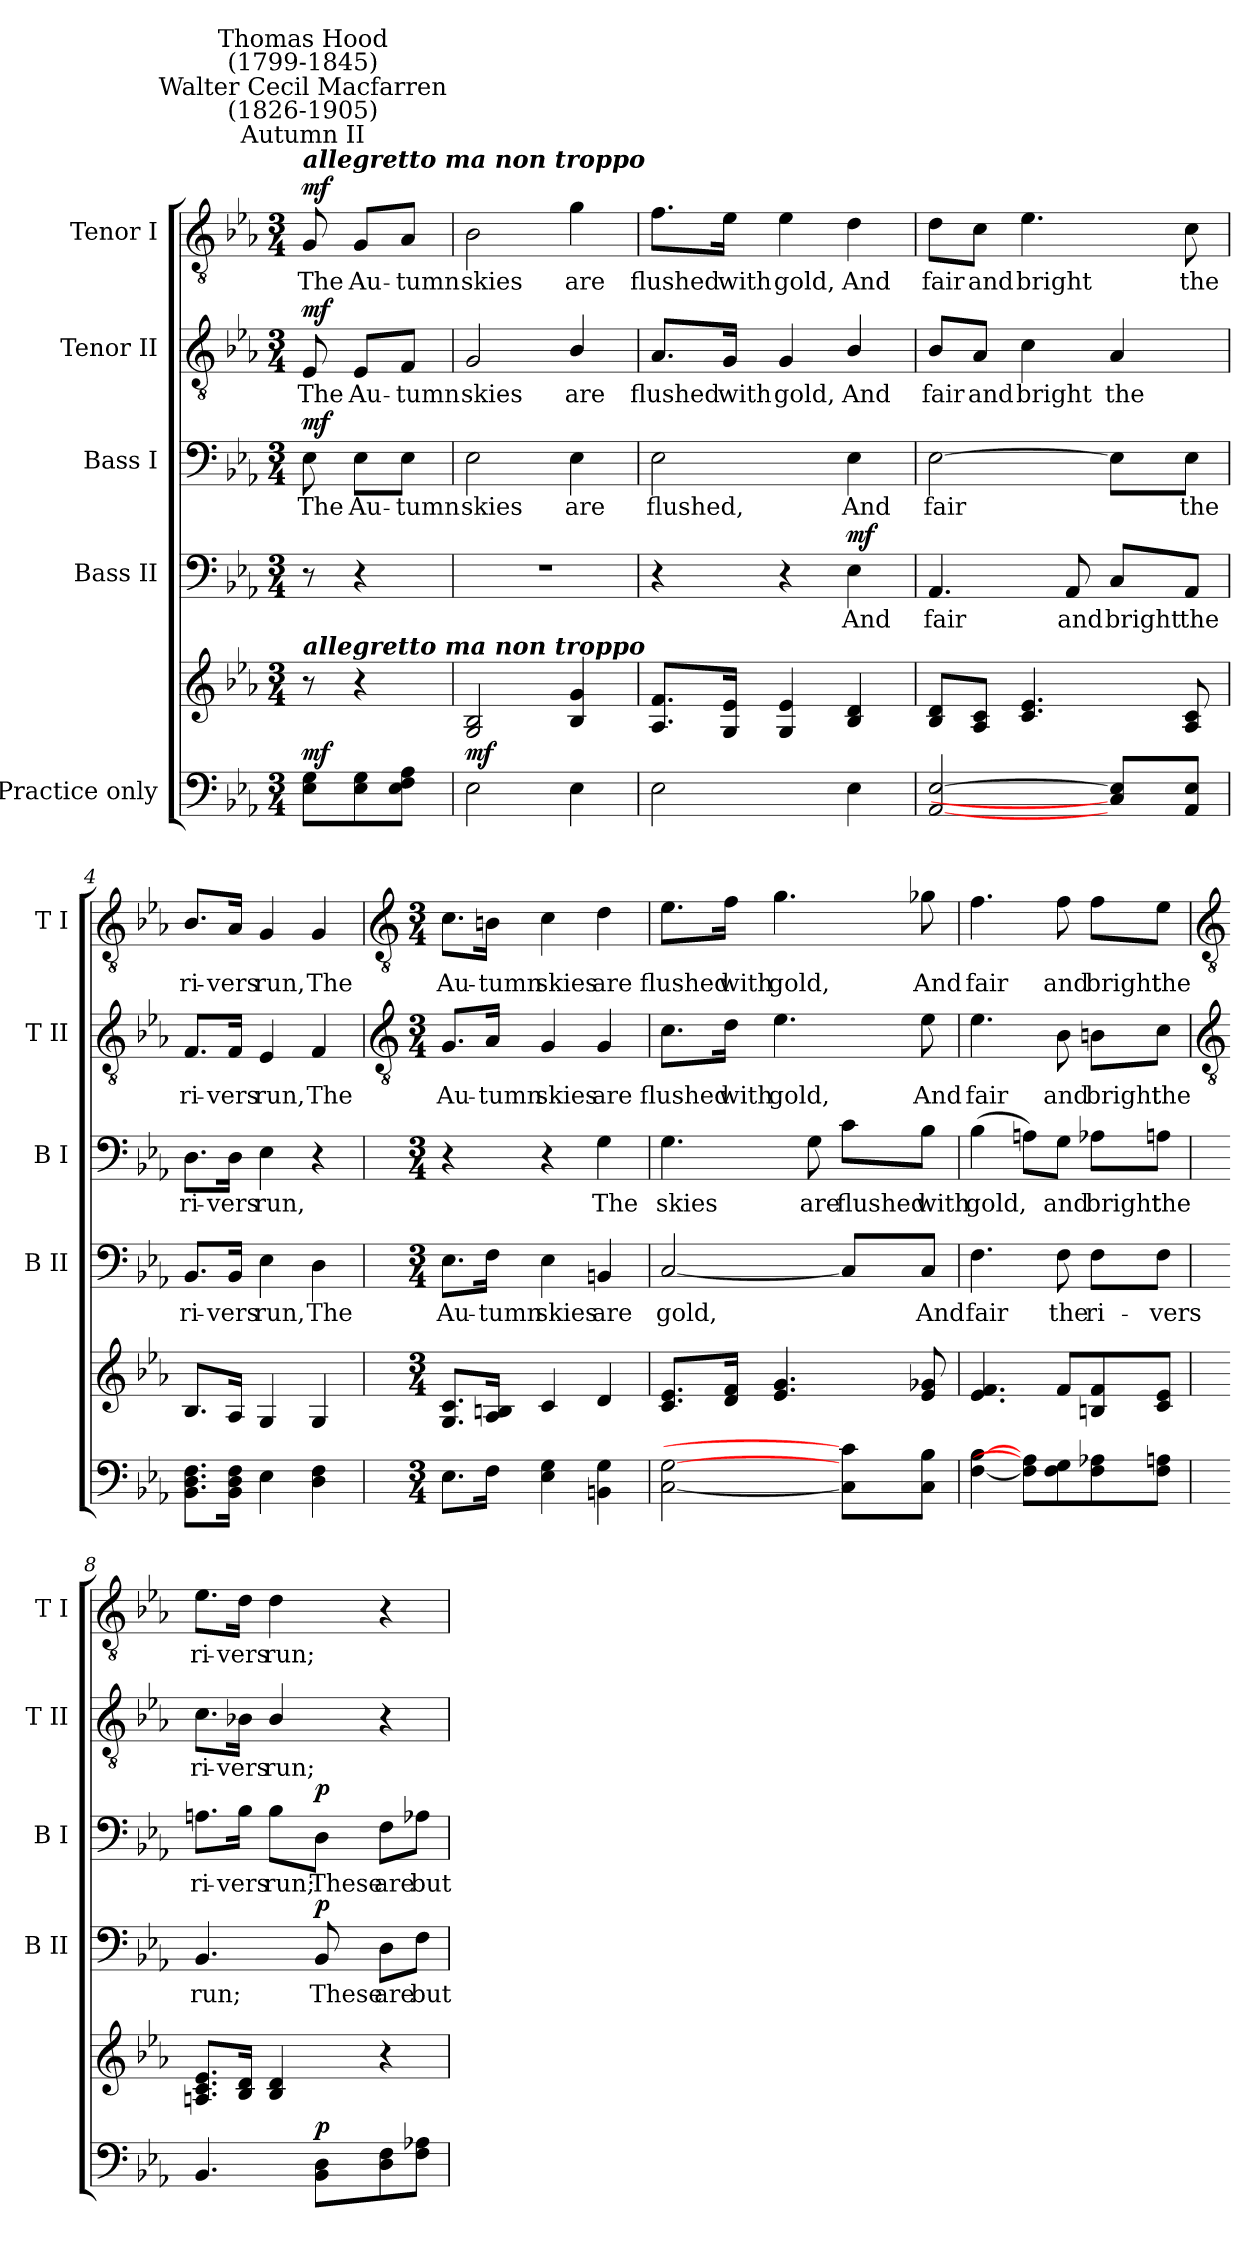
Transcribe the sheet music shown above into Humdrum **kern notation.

**kern	**kern	**dynam	**kern	**text	**dynam	**kern	**text	**dynam	**kern	**text	**dynam	**kern	**text	**dynam
*part5	*part5	*part5	*part4	*part4	*part4	*part3	*part3	*part3	*part2	*part2	*part2	*part1	*part1	*part1
*staff6	*staff5	*staff5/6	*staff4	*staff4	*staff4	*staff3	*staff3	*staff3	*staff2	*staff2	*staff2	*staff1	*staff1	*staff1
*I"Practice only	*	*	*I"Bass II	*	*	*I"Bass I	*	*	*I"Tenor II	*	*	*I"Tenor I	*	*
*	*	*	*I'B II	*	*	*I'B I	*	*	*I'T II	*	*	*I'T I	*	*
*clefF4	*clefG2	*	*clefF4	*	*	*clefF4	*	*	*clefGv2	*	*	*clefGv2	*	*
*k[b-e-a-]	*k[b-e-a-]	*	*k[b-e-a-]	*	*	*k[b-e-a-]	*	*	*k[b-e-a-]	*	*	*k[b-e-a-]	*	*
*E-:	*E-:	*	*E-:	*	*	*E-:	*	*	*E-:	*	*	*E-:	*	*
*M3/4	*M3/4	*	*M3/4	*	*	*M3/4	*	*	*M3/4	*	*	*M3/4	*	*
*MM84	*MM84	*	*MM84	*	*	*MM84	*	*	*MM84	*	*	*MM84	*	*
=	=	=	=	=	=	=	=	=	=	=	=	=	=	=
!	!	!	!	!	!	!	!	!	!	!	!	!LO:TX:a:Bi:t=allegretto ma non troppo	!	!
!	!	!	!	!	!	!	!	!	!	!	!	!LO:TX:a:cj:t=Autumn II	!	!
!	!	!	!	!	!	!	!	!	!	!	!	!LO:TX:a:cj:t=Walter Cecil Macfarren\n(1826-1905)	!	!
!	!	!	!	!	!	!	!	!	!	!	!	!LO:TX:a:cj:t=Thomas Hood\n(1799-1845)	!	!
!	!LO:TX:a:Bi:t=allegretto ma non troppo	!	!	!	!	!	!	!	!	!	!	!	!	!
!	!	!LO:DY:a=2	!	!	!	!	!LO:LY:b	!LO:DY:b	!	!LO:LY:b	!LO:DY:b	!	!LO:LY:b	!LO:DY:b
8E- 8GL	8r	mf	8r	.	.	8E-	The	mf	8E-	The	mf	8G	The	mf
!	!	!	!	!	!	!	!LO:LY:b	!	!	!LO:LY:b	!	!	!LO:LY:b	!
8E- 8G	4r	.	4r	.	.	8E-\L	Au-	.	8E-/L	Au-	.	8G/L	Au-	.
!	!	!	!	!	!	!	!LO:LY:b	!	!	!LO:LY:b	!	!	!LO:LY:b	!
8E- 8F 8A-J	.	.	.	.	.	8E-\J	-tumn	.	8F/J	-tumn	.	8A-/J	-tumn	.
=1	=1	=1	=1	=1	=1	=1	=1	=1	=1	=1	=1	=1	=1	=1
!	!	!LO:DY:b	!LO:N:vis=1	!	!	!	!LO:LY:b	!	!	!LO:LY:b	!	!	!LO:LY:b	!
2E-	2G 2B-	mf	2.r	.	.	2E-	skies	.	2G	skies	.	2B-	skies	.
!	!	!	!	!	!	!	!LO:LY:b	!	!	!LO:LY:b	!	!	!LO:LY:b	!
4E-	4B- 4g	.	.	.	.	4E-	are	.	4B-/	are	.	4g	are	.
=2	=2	=2	=2	=2	=2	=2	=2	=2	=2	=2	=2	=2	=2	=2
!	!	!	!	!	!	!	!LO:LY:b	!	!	!LO:LY:b	!	!	!LO:LY:b	!
2E-	8.A- 8.fL	.	4r	.	.	2E-	flushed,	.	8.A-/L	flushed	.	8.f\L	flushed	.
!	!	!	!	!	!	!	!	!	!	!LO:LY:b	!	!	!LO:LY:b	!
.	16G 16e-J	.	.	.	.	.	.	.	16G/Jk	with	.	16e-\Jk	with	.
!	!	!	!	!	!	!	!	!	!	!LO:LY:b	!	!	!LO:LY:b	!
.	4G 4e-	.	4r	.	.	.	.	.	4G	gold,	.	4e-	gold,	.
!	!	!	!	!LO:LY:b	!LO:DY:b	!	!LO:LY:b	!	!	!LO:LY:b	!	!	!LO:LY:b	!
4E-	4B- 4d	.	4E-	And	mf	4E-	And	.	4B-/	And	.	4d	And	.
=3	=3	=3	=3	=3	=3	=3	=3	=3	=3	=3	=3	=3	=3	=3
!	!	!	!	!LO:LY:b	!	!	!LO:LY:b	!	!	!LO:LY:b	!	!	!LO:LY:b	!
[2AA- [2E-	8B- 8dL	.	4.AA-	fair	.	[2E-	fair	.	8B-/L	fair	.	8d\L	fair	.
!	!	!	!	!	!	!	!	!	!	!LO:LY:b	!	!	!LO:LY:b	!
.	8A- 8cJ	.	.	.	.	.	.	.	8A-/J	and	.	8c\J	and	.
!	!	!	!	!	!	!	!	!	!	!LO:LY:b	!	!	!LO:LY:b	!
.	4.c 4.e-	.	.	.	.	.	.	.	4c	bright	.	4.e-	bright	.
!	!	!	!	!LO:LY:b	!	!	!	!	!	!	!	!	!	!
.	.	.	8AA-	and	.	.	.	.	.	.	.	.	.	.
!	!	!	!	!LO:LY:b	!	!	!	!	!	!LO:LY:b	!	!	!	!
8C] 8E-]L	.	.	8C/L	bright	.	8E-\L]	.	.	4A-	the	.	.	.	.
!	!	!	!	!LO:LY:b	!	!	!LO:LY:b	!	!	!	!	!	!LO:LY:b	!
8AA- 8E-J	8A- 8c	.	8AA-/J	the	.	8E-\J	the	.	.	.	.	8c	the	.
=4	=4	=4	=4	=4	=4	=4	=4	=4	=4	=4	=4	=4	=4	=4
!	!	!	!	!LO:LY:b	!	!	!LO:LY:b	!	!	!LO:LY:b	!	!	!LO:LY:b	!
8.BB- 8.D 8.FL	8.B-/L	.	8.BB-/L	ri-	.	8.D\L	ri-	.	8.F/L	ri-	.	8.B-/L	ri-	.
!	!	!	!	!LO:LY:b	!	!	!LO:LY:b	!	!	!LO:LY:b	!	!	!LO:LY:b	!
16BB- 16D 16FJ	16A-J	.	16BB-/Jk	-vers	.	16D\Jk	-vers	.	16F/Jk	-vers	.	16A-/Jk	-vers	.
!	!	!	!	!LO:LY:b	!	!	!LO:LY:b	!	!	!LO:LY:b	!	!	!LO:LY:b	!
4E-	4G	.	4E-	run,	.	4E-	run,	.	4E-	run,	.	4G	run,	.
!	!	!	!	!LO:LY:b	!	!	!	!	!	!LO:LY:b	!	!	!LO:LY:b	!
4D 4F	4G	.	4D	The	.	4r	.	.	4F	The	.	4G	The	.
!!LO:LB:g=z
=5	=5	=5	=5	=5	=5	=5	=5	=5	=5	=5	=5	=5	=5	=5
*	*	*	*	*	*	*	*	*	*clefGv2	*	*	*clefGv2	*	*
*M3/4	*M3/4	*	*M3/4	*	*	*M3/4	*	*	*M3/4	*	*	*M3/4	*	*
!	!	!	!	!LO:LY:b	!	!	!	!	!	!LO:LY:b	!	!	!LO:LY:b	!
8.E-L	8.G 8.cL	.	8.E-\L	Au-	.	4r	.	.	8.G/L	Au-	.	8.c\L	Au-	.
!	!	!	!	!LO:LY:b	!	!	!	!	!	!LO:LY:b	!	!	!LO:LY:b	!
16FJ	16A- 16BnJ	.	16F\Jk	-tumn	.	.	.	.	16A-/Jk	-tumn	.	16Bn\Jk	-tumn	.
!	!	!	!	!LO:LY:b	!	!	!	!	!	!LO:LY:b	!	!	!LO:LY:b	!
4E- 4G	4c	.	4E-	skies	.	4r	.	.	4G	skies	.	4c	skies	.
!	!	!	!	!LO:LY:b	!	!	!LO:LY:b	!	!	!LO:LY:b	!	!	!LO:LY:b	!
4BBn 4G	4d	.	4BBn	are	.	4G	The	.	4G	are	.	4d	are	.
=6	=6	=6	=6	=6	=6	=6	=6	=6	=6	=6	=6	=6	=6	=6
!	!	!	!	!LO:LY:b	!	!	!LO:LY:b	!	!	!LO:LY:b	!	!	!LO:LY:b	!
[2C [2G	8.c 8.e-L	.	[2C	gold,	.	4.G	skies	.	8.c\L	flushed	.	8.e-\L	flushed	.
!	!	!	!	!	!	!	!	!	!	!LO:LY:b	!	!	!LO:LY:b	!
.	16d 16fJ	.	.	.	.	.	.	.	16d\Jk	with	.	16f\Jk	with	.
!	!	!	!	!	!	!	!	!	!	!LO:LY:b	!	!	!LO:LY:b	!
.	4.e- 4.g	.	.	.	.	.	.	.	4.e-	gold,	.	4.g	gold,	.
!	!	!	!	!	!	!	!LO:LY:b	!	!	!	!	!	!	!
.	.	.	.	.	.	8G	are	.	.	.	.	.	.	.
!	!	!	!	!	!	!	!LO:LY:b	!	!	!	!	!	!	!
8C] 8c]L	.	.	8C/L]	.	.	8c\L	flushed	.	.	.	.	.	.	.
!	!	!	!	!LO:LY:b	!	!	!LO:LY:b	!	!	!LO:LY:b	!	!	!LO:LY:b	!
8C 8B-J	8e- 8g-X	.	8C/J	And	.	8B-\J	with	.	8e-	And	.	8g-X	And	.
=7	=7	=7	=7	=7	=7	=7	=7	=7	=7	=7	=7	=7	=7	=7
!	!	!	!	!LO:LY:b	!	!	!LO:LY:b	!	!	!LO:LY:b	!	!	!LO:LY:b	!
[4F [4B-	4.e- 4.f	.	4.F	fair	.	(>4B-	gold,	.	4.e-	fair	.	4.f	fair	.
8F] 8A]L	.	.	.	.	.	8An\L)	.	.	.	.	.	.	.	.
!	!	!	!	!LO:LY:b	!	!	!LO:LY:b	!	!	!LO:LY:b	!	!	!LO:LY:b	!
8F 8G	8fL	.	8F	the	.	8G\J	and	.	8B-	and	.	8f	and	.
!	!	!	!	!LO:LY:b	!	!	!LO:LY:b	!	!	!LO:LY:b	!	!	!LO:LY:b	!
8F 8A-X	8Bn 8f	.	8F\L	ri-	.	8A-X\L	bright	.	8Bn\L	bright	.	8f\L	bright	.
!	!	!	!	!LO:LY:b	!	!	!LO:LY:b	!	!	!LO:LY:b	!	!	!LO:LY:b	!
8F 8AnJ	8c 8e-J	.	8F\J	-vers	.	8An\J	the	.	8c\J	the	.	8e-\J	the	.
!!LO:LB:g=z
=8	=8	=8	=8	=8	=8	=8	=8	=8	=8	=8	=8	=8	=8	=8
*	*	*	*	*	*	*	*	*	*clefGv2	*	*	*clefGv2	*	*
!	!	!	!	!LO:LY:b	!	!	!LO:LY:b	!	!	!LO:LY:b	!	!	!LO:LY:b	!
4.BB-	8.An 8.c 8.e-L	.	4.BB-	run;	.	8.An\L	ri-	.	8.c\L	ri-	.	8.e-\L	ri-	.
!	!	!	!	!	!	!	!LO:LY:b	!	!	!LO:LY:b	!	!	!LO:LY:b	!
.	16B- 16dJ	.	.	.	.	16B-\Jk	-vers	.	16B-X\Jk	-vers	.	16d\Jk	-vers	.
!	!	!	!	!	!	!	!LO:LY:b	!	!	!LO:LY:b	!	!	!LO:LY:b	!
.	4B- 4d	.	.	.	.	8B-\L	run;	.	4B-/	run;	.	4d	run;	.
!	!	!LO:DY:a=2	!	!LO:LY:b	!LO:DY:b	!	!LO:LY:b	!LO:DY:b	!	!	!	!	!	!
8BB- 8DL	.	p	8BB-	These	p	8D\J	These	p	.	.	.	.	.	.
!	!	!	!	!LO:LY:b	!	!	!LO:LY:b	!	!	!	!	!	!	!
8D 8F	4r	.	8D\L	are	.	8F\L	are	.	4r	.	.	4r	.	.
!	!	!	!	!LO:LY:b	!	!	!LO:LY:b	!	!	!	!	!	!	!
8F 8A-XJ	.	.	8F\J	but	.	8A-X\J	but	.	.	.	.	.	.	.
=	=	=	=	=	=	=	=	=	=	=	=	=	=	=
*-	*-	*-	*-	*-	*-	*-	*-	*-	*-	*-	*-	*-	*-	*-
